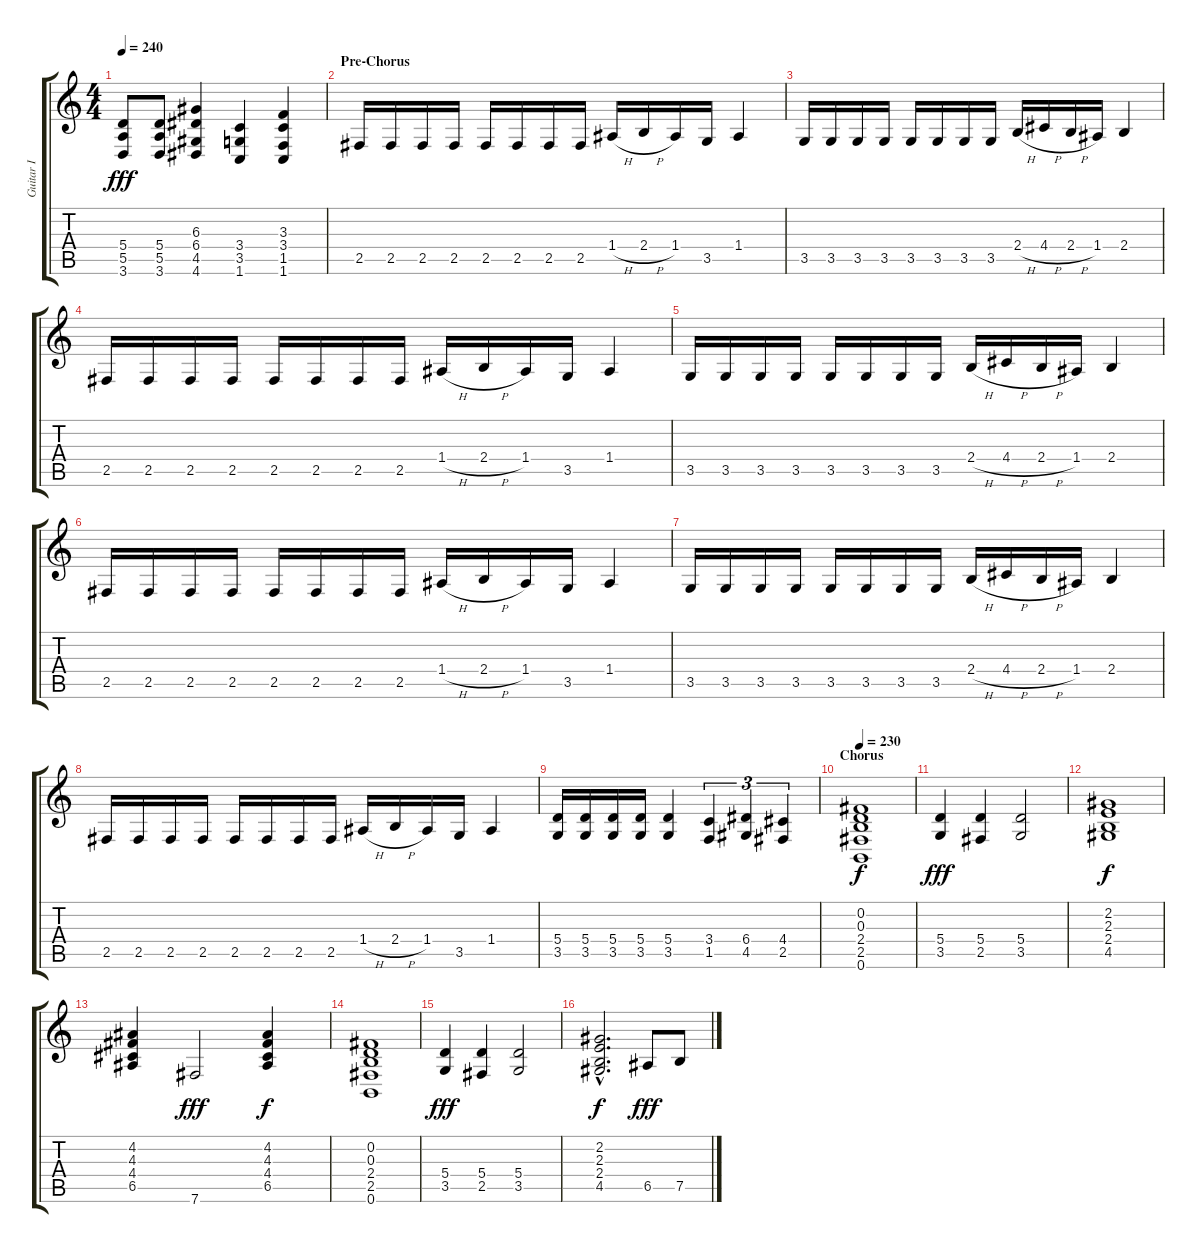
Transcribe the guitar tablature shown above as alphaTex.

\track ("Guitar I" "Guitar I") {instrument distortionguitar}
\staff {score tabs}
\tuning (B3 Gb3 D3 A2 E2 B1) {hide}
\ts (4 4)
\tempo 240
\clef g2
\ks c
(5.4 5.5 3.6).8{dy fff} (5.4 5.5 3.6).8 (6.3 6.4 4.5 4.6).4 (3.4 3.5 1.6).4 (3.3 3.4 1.5 1.6).4 |
\section ("" "Pre-Chorus")
2.5.16 2.5.16 2.5.16 2.5.16 2.5.16 2.5.16 2.5.16 2.5.16 1.4{h}.16 2.4{h}.16 1.4.16 3.5.16 1.4.4 |
3.5.16 3.5.16 3.5.16 3.5.16 3.5.16 3.5.16 3.5.16 3.5.16 2.4{h}.16 4.4{h}.16 2.4{h}.16 1.4.16 2.4.4 |
2.5.16 2.5.16 2.5.16 2.5.16 2.5.16 2.5.16 2.5.16 2.5.16 1.4{h}.16 2.4{h}.16 1.4.16 3.5.16 1.4.4 |
3.5.16 3.5.16 3.5.16 3.5.16 3.5.16 3.5.16 3.5.16 3.5.16 2.4{h}.16 4.4{h}.16 2.4{h}.16 1.4.16 2.4.4 |
2.5.16 2.5.16 2.5.16 2.5.16 2.5.16 2.5.16 2.5.16 2.5.16 1.4{h}.16 2.4{h}.16 1.4.16 3.5.16 1.4.4 |
3.5.16 3.5.16 3.5.16 3.5.16 3.5.16 3.5.16 3.5.16 3.5.16 2.4{h}.16 4.4{h}.16 2.4{h}.16 1.4.16 2.4.4 |
2.5.16 2.5.16 2.5.16 2.5.16 2.5.16 2.5.16 2.5.16 2.5.16 1.4{h}.16 2.4{h}.16 1.4.16 3.5.16 1.4.4 |
(5.4 3.5).16 (5.4 3.5).16 (5.4 3.5).16 (5.4 3.5).16 (5.4 3.5).4 (3.4 1.5).4{tu (3 2)} (6.4 4.5).4{tu (3 2)} (4.4 2.5).4{tu (3 2)} |
\section ("" "Chorus")
\tempo 230
(0.2 0.3 2.4 2.5 0.6).1{dy f volume 12} |
(5.4 3.5).4{dy fff} (5.4 2.5).4 (5.4 3.5).2 |
(2.2 2.3 2.4 4.5).1{dy f} |
(4.2 4.3 4.4 6.5).4 7.6.2{dy fff} (4.2 4.3 4.4 6.5).4{dy f} |
(0.2 0.3 2.4 2.5 0.6).1 |
(5.4 3.5).4{dy fff} (5.4 2.5).4 (5.4 3.5).2 |
(2.2{hac} 2.3{hac} 2.4{hac} 4.5{hac}).2{d dy f} 6.5.8{dy fff} 7.5.8
